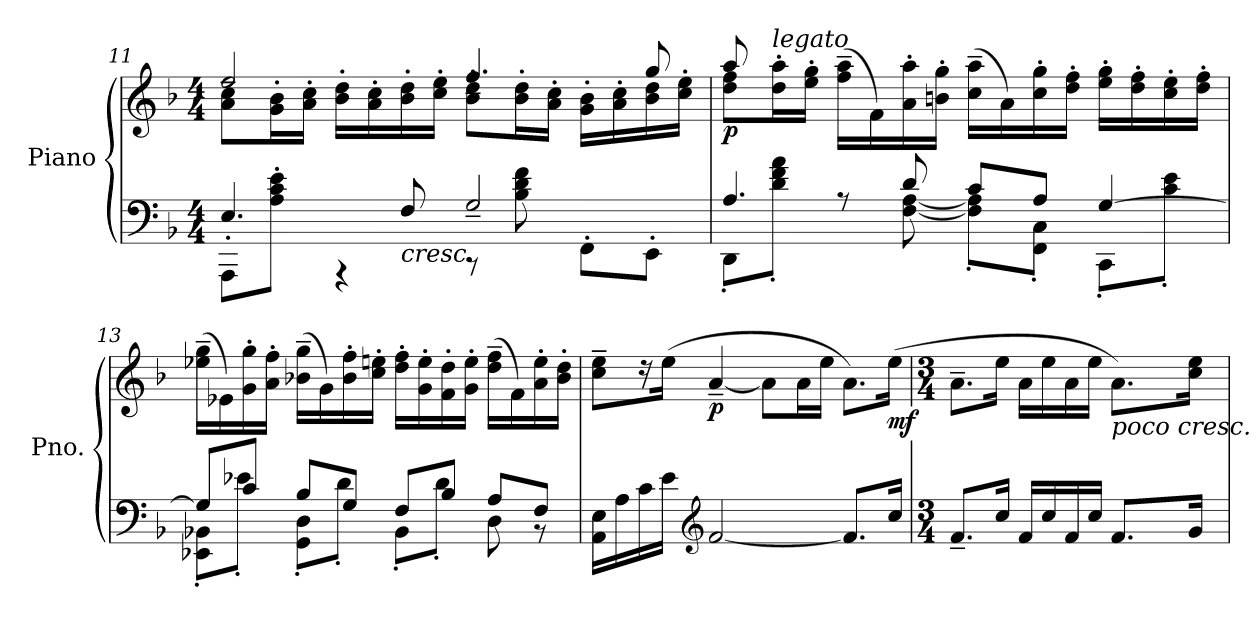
**kern	**kern	**dynam
*part1	*part1	*part1
*staff2	*staff1	*staff1/2
*I"Piano	*	*
*I'Pno.	*	*
*clefF4	*clefG2	*
*k[b-]	*k[b-]	*
*M4/4	*M4/4	*
=11	=11	=11
*^	*^	*
8AAA:'\L	4.E/	8a\~ 8cc\~L	2ee/	.
8A\' 8c\' 8e\'J	.	16g\' 16b-\'L	.	.
.	.	16a\' 16cc\'JJ	.	.
4rAAA	.	16b-\' 16dd\'LL	.	.
.	.	16a\' 16cc\'	.	.
!	!	!	!	!LO:HP:b=2
.	8F/	16b-\' 16dd\'	.	<
.	.	16cc\' 16ee\'JJ	.	.
8rCC	2G~/	8b-\' 8dd\'L	4.ff~/	.
8B-\ 8d\ 8f\	.	16b-\' 16dd\'L	.	.
.	.	16a\' 16cc\'JJ	.	.
8FF'\L	.	16g\' 16b-\'LL	.	.
.	.	16a\' 16cc\'	.	.
8EE'\J	.	16b-\' 16dd\'	8gg/	.
.	.	16cc\' 16ee\'JJ	.	.
!!LO:LB:g=z	!!
=12	=12	=12	=12	=12
!	!	!	!	!LO:DY:b
4.A/	8DD:'\L	8aa/	8dd\ 8ff\L	p
!	!	!LO:TX:a:i:t=legato	!	!
.	8d\' 8f\' 8a\'J	8ryy	16dd\' 16aa\'L	.
.	.	.	16ee\' 16gg\'JJ	.
.	8rA	4ryy	(>16ff\~ 16aa\~LL	.
.	.	.	16f\)	.
8d/	[8F\ [8A\	.	16a\' 16aa\'	.
.	.	.	16bn\' 16gg\'JJ	.
8c/L	8F\]' 8A\]'L	2ryy	(>16cc\~ 16aa\~LL	.
.	.	.	16a\)	.
8A/J	8FF\' 8C\'J	.	16cc\' 16gg\'	.
.	.	.	16dd\' 16ff\'JJ	.
[4G/	8CC'\L	.	16ee\' 16gg\'LL	.
.	.	.	16dd\' 16ff\'	.
.	8c\' 8e\'J	.	16cc\' 16ee\'	.
.	.	.	16dd\' 16ff\'JJ	.
*	*	*v	*v	*
=13	=13	=13	=13
8G/L]	8EE-X\' 8BB-X\'L	(>16ee-X\~ 16gg\~LL	.
.	.	16e-X\)	.
8c/J	8e-X'\J	16g\' 16gg\'	.
.	.	16a\' 16ff\'JJ	.
8B-/L	8GG\' 8D\'L	(>16b-X\~ 16gg\~LL	.
.	.	16g\)	.
8G/J	8d'\J	16b-\' 16ff\'	.
.	.	16cc\' 16een\'JJ	.
8F/L	8BB-'\L	16dd\' 16ff\'LL	.
.	.	16g\' 16ee\'	.
8B-/J	8d'\J	16f\' 16dd\'	.
.	.	16g\' 16ee\'JJ	.
8A/L	8D\	(>16dd\~ 16ff\~LL	.
.	.	16f\)	.
8F/J	8r	16a\' 16ee\'	.
.	.	16b-\' 16dd\'JJ	.
*v	*v	*	*
=14	=14	=14
16AA\ 16E\LL	8cc\~ 8ee\~L	.
16A\	.	.
16c\	16rdd	.
16e\JJ	(>16ee\Jk	[
*clefG2	*	*
!	!	!LO:DY:b
[2f/	[4a~/	p
.	8a\L]	.
.	16a\L	.
.	16ee\JJ	.
8.f/L]	8.a\L)	.
!	!	!LO:DY:b
16cc/Jk	(>16ee\Jk	mf
!!LO:PB:g=z
=15	=15	=15
*M3/4	*M3/4	*
8.f~/L	8.a~\L	.
16cc/Jk	16ee\Jk	.
16f/LL	16a\LL	.
16cc/	16ee\	.
16f/	16a\	.
16cc/JJ	16ee\JJ	.
!	!LO:TX:b:i:t=poco cresc.	!
8.f/L	8.a\L)	.
16g/Jk	16cc\ 16ee\Jk	.
=	=	=
*-	*-	*-
